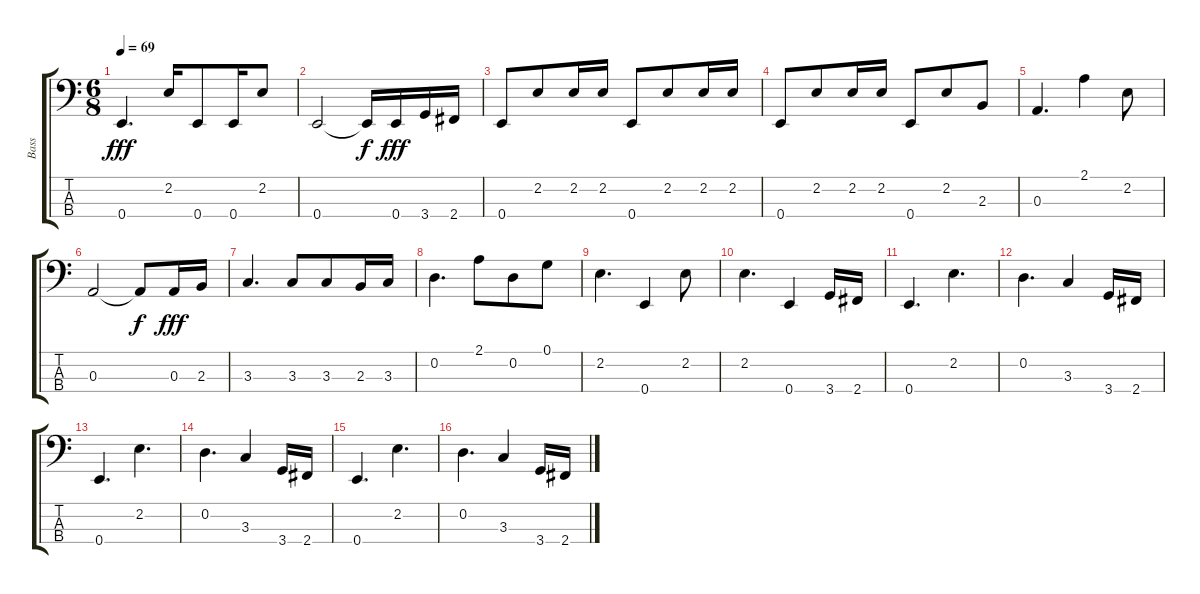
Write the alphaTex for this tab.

\track ("Bass" "Bass") {instrument electricbasspick}
\staff {score tabs}
\tuning (G2 D2 A1 E1) {hide}
\ts (6 8)
\tempo 69
\clef f4
\ks c
0.4.4{d dy fff} 2.2.16 0.4.8 0.4.16 2.2.8 |
0.4.2 0.4{t}.16{dy f} 0.4.16{dy fff} 3.4.16 2.4.16 |
0.4.8 2.2.8 2.2.16 2.2.16 0.4.8 2.2.8 2.2.16 2.2.16 |
0.4.8 2.2.8 2.2.16 2.2.16 0.4.8 2.2.8 2.3.8 |
0.3.4{d} 2.1.4 2.2.8 |
0.3.2 0.3{t}.8{dy f} 0.3.16{dy fff} 2.3.16 |
3.3.4{d} 3.3.8 3.3.8 2.3.16 3.3.16 |
0.2.4{d} 2.1.8 0.2.8 0.1.8 |
2.2.4{d} 0.4.4 2.2.8 |
2.2.4{d} 0.4.4 3.4.16 2.4.16 |
0.4.4{d} 2.2.4{d} |
0.2.4{d} 3.3.4 3.4.16 2.4.16 |
0.4.4{d} 2.2.4{d} |
0.2.4{d} 3.3.4 3.4.16 2.4.16 |
0.4.4{d} 2.2.4{d} |
0.2.4{d} 3.3.4 3.4.16 2.4.16
